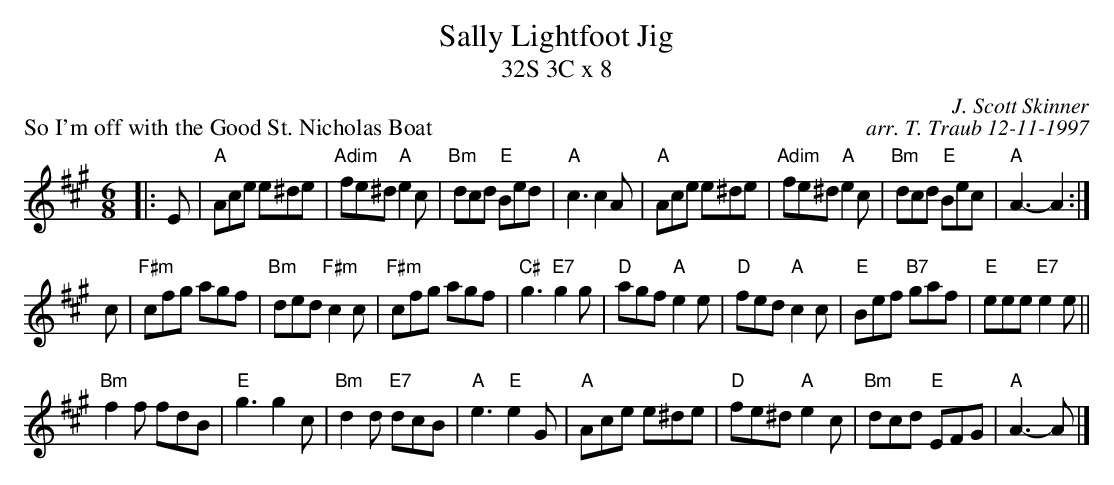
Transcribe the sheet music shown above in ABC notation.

X:1
T: Sally Lightfoot Jig
T: 32S 3C x 8
P: So I'm off with the Good St. Nicholas Boat
C: J. Scott Skinner
C: arr. T. Traub 12-11-1997
M: 6/8
K: A
L: 1/8
|: E|"A" Ace e^de|"Adim"fe^d "A"e2 c|"Bm"dcd "E"Bed|"A"c3 c2 A|"A" Ace e^de|"Adim"fe^d "A"e2 c|"Bm"dcd "E"Bec|"A"A3-A2 :|
c |"F#m" cfg agf|"Bm"ded "F#m"c2 c|"F#m"cfg agf|"C#"g3 "E7"g2 g|"D"agf "A"e2 e|"D"fed "A"c2 c|"E"Bef "B7"gaf|"E"eee "E7"e2 e||
"Bm"f2 f fdB |"E"g3 g2 c|"Bm"d2 d "E7"dcB|"A"e3 "E"e2 G|"A"Ace e^de|"D"fe^d "A"e2 c|"Bm"dcd "E"EFG|"A"A3-A |]
